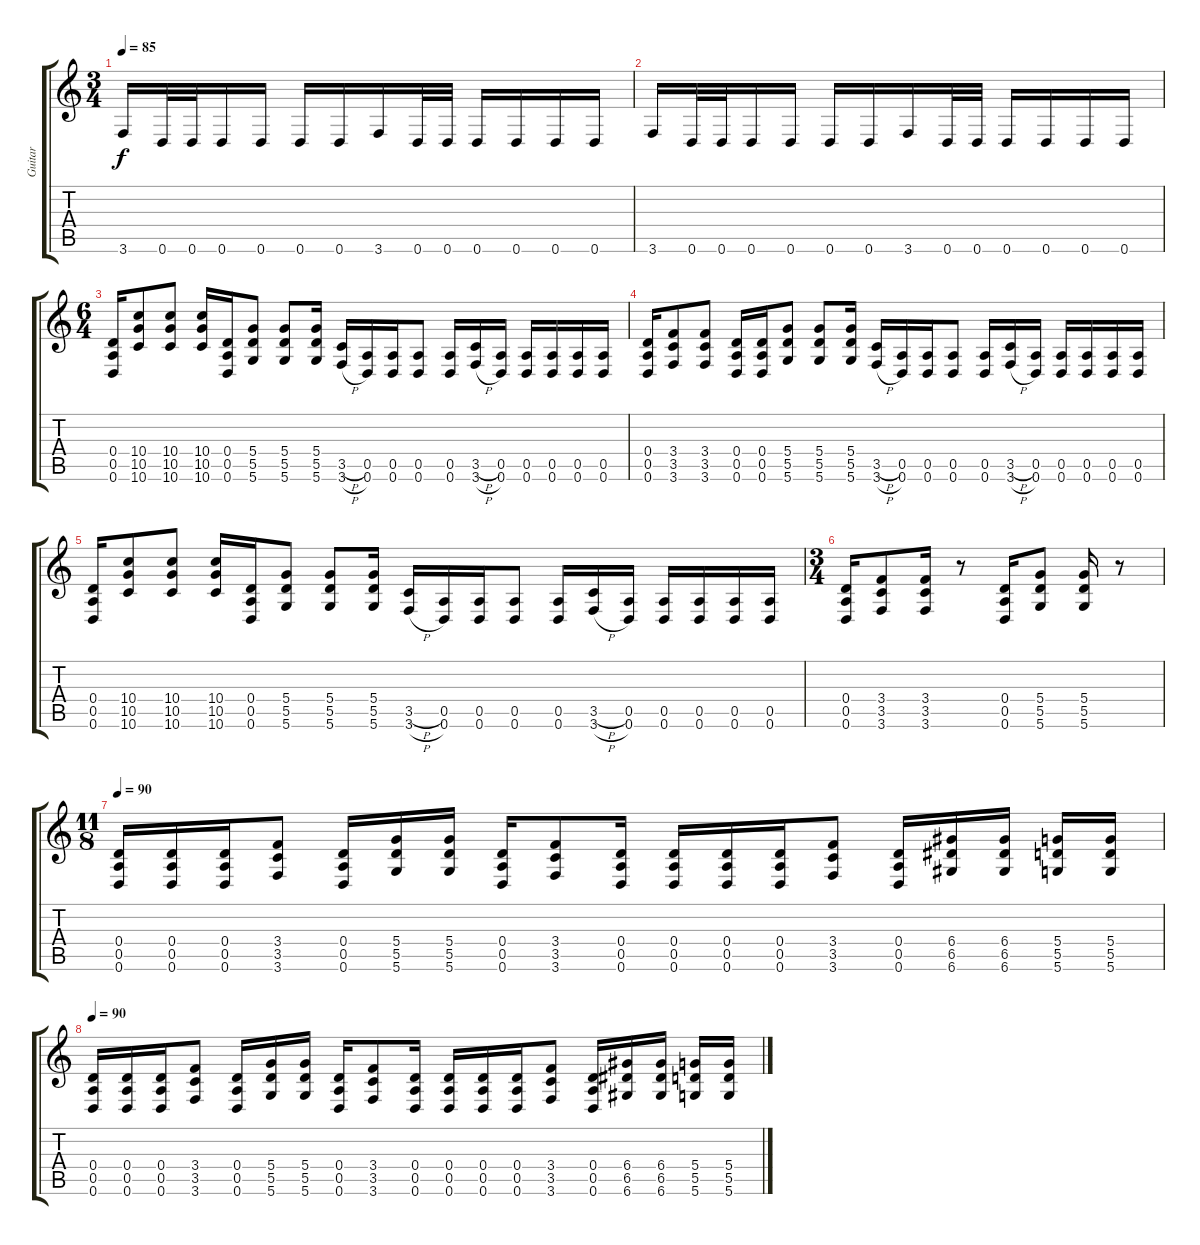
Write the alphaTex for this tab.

\track ("Guitar" "Guitar") {instrument distortionguitar}
\staff {score tabs}
\tuning (E4 B3 G3 D3 A2 D2) {hide}
\ts (3 4)
\tempo 85
\clef g2
\ks c
3.6.16{dy f} 0.6.32 0.6.32 0.6.16 0.6.16 0.6.16 0.6.16 3.6.16 0.6.32 0.6.32 0.6.16 0.6.16 0.6.16 0.6.16 |
3.6.16 0.6.32 0.6.32 0.6.16 0.6.16 0.6.16 0.6.16 3.6.16 0.6.32 0.6.32 0.6.16 0.6.16 0.6.16 0.6.16 |
\ts (6 4)
(0.4 0.5 0.6).16{volume 14} (10.4 10.5 10.6).8 (10.4 10.5 10.6).8 (10.4 10.5 10.6).16 (0.4 0.5 0.6).16 (5.4 5.5 5.6).8 (5.4 5.5 5.6).8 (5.4 5.5 5.6).16 (3.5{h} 3.6{h}).16 (0.5 0.6).16 (0.5 0.6).16 (0.5 0.6).8 (0.5 0.6).16 (3.5{h} 3.6{h}).16 (0.5 0.6).16 (0.5 0.6).16 (0.5 0.6).16 (0.5 0.6).16 (0.5 0.6).16 |
(0.4 0.5 0.6).16 (3.4 3.5 3.6).8 (3.4 3.5 3.6).8 (0.4 0.5 0.6).16 (0.4 0.5 0.6).16 (5.4 5.5 5.6).8 (5.4 5.5 5.6).8 (5.4 5.5 5.6).16 (3.5{h} 3.6{h}).16 (0.5 0.6).16 (0.5 0.6).16 (0.5 0.6).8 (0.5 0.6).16 (3.5{h} 3.6{h}).16 (0.5 0.6).16 (0.5 0.6).16 (0.5 0.6).16 (0.5 0.6).16 (0.5 0.6).16 |
(0.4 0.5 0.6).16 (10.4 10.5 10.6).8 (10.4 10.5 10.6).8 (10.4 10.5 10.6).16 (0.4 0.5 0.6).16 (5.4 5.5 5.6).8 (5.4 5.5 5.6).8 (5.4 5.5 5.6).16 (3.5{h} 3.6{h}).16 (0.5 0.6).16 (0.5 0.6).16 (0.5 0.6).8 (0.5 0.6).16 (3.5{h} 3.6{h}).16 (0.5 0.6).16 (0.5 0.6).16 (0.5 0.6).16 (0.5 0.6).16 (0.5 0.6).16 |
\ts (3 4)
(0.4 0.5 0.6).16 (3.4 3.5 3.6).8 (3.4 3.5 3.6).16 r.8 (0.4 0.5 0.6).16 (5.4 5.5 5.6).8 (5.4 5.5 5.6).16 r.8 |
\ts (11 8)
\tempo 90
(0.4 0.5 0.6).16{volume 13 instrument distortionguitar} (0.4 0.5 0.6).16 (0.4 0.5 0.6).16 (3.4 3.5 3.6).8 (0.4 0.5 0.6).16 (5.4 5.5 5.6).16 (5.4 5.5 5.6).16 (0.4 0.5 0.6).16 (3.4 3.5 3.6).8 (0.4 0.5 0.6).16 (0.4 0.5 0.6).16 (0.4 0.5 0.6).16 (0.4 0.5 0.6).16 (3.4 3.5 3.6).8 (0.4 0.5 0.6).16 (6.4 6.5 6.6).16 (6.4 6.5 6.6).16 (5.4 5.5 5.6).16 (5.4 5.5 5.6).16 |
\tempo 90
(0.4 0.5 0.6).16{volume 13 instrument distortionguitar} (0.4 0.5 0.6).16 (0.4 0.5 0.6).16 (3.4 3.5 3.6).8 (0.4 0.5 0.6).16 (5.4 5.5 5.6).16 (5.4 5.5 5.6).16 (0.4 0.5 0.6).16 (3.4 3.5 3.6).8 (0.4 0.5 0.6).16 (0.4 0.5 0.6).16 (0.4 0.5 0.6).16 (0.4 0.5 0.6).16 (3.4 3.5 3.6).8 (0.4 0.5 0.6).16 (6.4 6.5 6.6).16 (6.4 6.5 6.6).16 (5.4 5.5 5.6).16 (5.4 5.5 5.6).16
